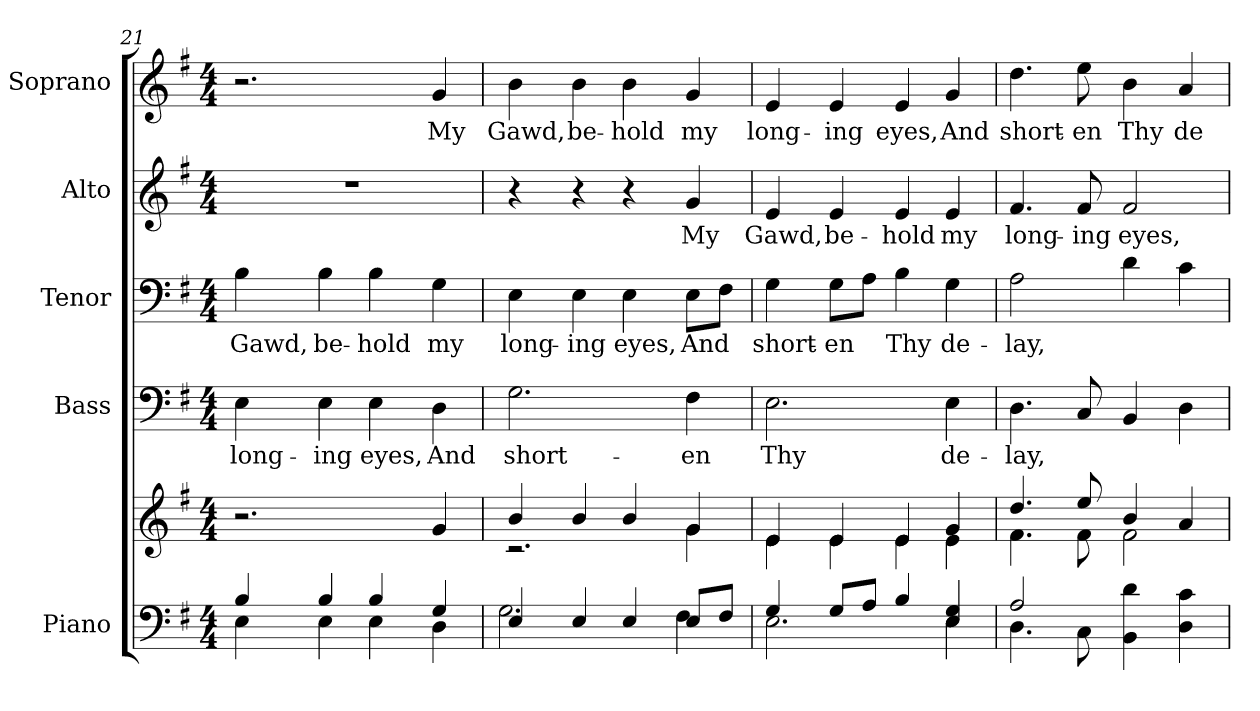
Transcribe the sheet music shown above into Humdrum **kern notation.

**kern	**kern	**kern	**text	**kern	**text	**kern	**text	**kern	**text
*part5	*part5	*part4	*part4	*part3	*part3	*part2	*part2	*part1	*part1
*staff6	*staff5	*staff4	*staff4	*staff3	*staff3	*staff2	*staff2	*staff1	*staff1
*I"Piano	*	*I"Bass	*	*I"Tenor	*	*I"Alto	*	*I"Soprano	*
*I'Pno.	*	*I'B.	*	*I'T.	*	*I'A.	*	*I'S.	*
*clefF4	*clefG2	*clefF4	*	*clefF4	*	*clefG2	*	*clefG2	*
*k[f#]	*k[f#]	*k[f#]	*	*k[f#]	*	*k[f#]	*	*k[f#]	*
*G:	*G:	*G:	*	*G:	*	*G:	*	*G:	*
*M4/4	*M4/4	*M4/4	*	*M4/4	*	*M4/4	*	*M4/4	*
=21	=21	=21	=21	=21	=21	=21	=21	=21	=21
*^	*	*	*	*	*	*	*	*	*
!	!	!	!	!LO:LY:b:color=#000000	!	!	!	!	!	!
!	!	!	!	!	!	!LO:LY:b:color=#000000	!	!	!	!
4Bi/	4Ei\	2.r	4Ei\	long-	4Bi\	Gawd,	1r	.	2.r	.
!	!	!	!	!LO:LY:b:color=#000000	!	!	!	!	!	!
!	!	!	!	!	!	!LO:LY:b:color=#000000	!	!	!	!
4Bi/	4Ei\	.	4Ei\	-ing	4Bi\	be-	.	.	.	.
!	!	!	!	!LO:LY:b:color=#000000	!	!	!	!	!	!
!	!	!	!	!	!	!LO:LY:b:color=#000000	!	!	!	!
4Bi/	4Ei\	.	4Ei\	eyes,	4Bi\	-hold	.	.	.	.
!	!	!	!	!LO:LY:b:color=#000000	!	!	!	!	!	!
!	!	!	!	!	!	!LO:LY:b:color=#000000	!	!	!	!
!	!	!	!	!	!	!	!	!	!	!LO:LY:b:color=#000000
4Gi/	4Di\	4gi/	4Di\	And	4Gi\	my	.	.	4gi/	My
!!LO:LB:g=z
=22	=22	=22	=22	=22	=22	=22	=22	=22	=22	=22
*	*	*^	*	*	*	*	*	*	*	*
!	!	!	!	!	!LO:LY:b:color=#000000	!	!	!	!	!	!
!	!	!	!	!	!	!	!LO:LY:b:color=#000000	!	!	!	!
!	!	!	!	!	!	!	!	!	!	!	!LO:LY:b:color=#000000
4Ei/	2.Gi\	4bi/	2.r	2.Gi\	short-	4Ei\	long-	4r	.	4bi\	Gawd,
!	!	!	!	!	!	!	!LO:LY:b:color=#000000	!	!	!	!
!	!	!	!	!	!	!	!	!	!	!	!LO:LY:b:color=#000000
4Ei/	.	4bi/	.	.	.	4Ei\	-ing	4r	.	4bi\	be-
!	!	!	!	!	!	!	!LO:LY:b:color=#000000	!	!	!	!
!	!	!	!	!	!	!	!	!	!	!	!LO:LY:b:color=#000000
4Ei/	.	4bi/	.	.	.	4Ei\	eyes,	4r	.	4bi\	-hold
!	!	!	!	!	!LO:LY:b:color=#000000	!	!	!	!	!	!
!	!	!	!	!	!	!	!LO:LY:b:color=#000000	!	!	!	!
!	!	!	!	!	!	!	!	!	!LO:LY:b:color=#000000	!	!
!	!	!	!	!	!	!	!	!	!	!	!LO:LY:b:color=#000000
8Ei/L	4F#i\	4gi/	4gi\	4F#i\	-en	8Ei\L	And	4gi/	My	4gi/	my
8F#i/J	.	.	.	.	.	8F#i\J	.	.	.	.	.
=23	=23	=23	=23	=23	=23	=23	=23	=23	=23	=23	=23
!	!	!	!	!	!LO:LY:b:color=#000000	!	!	!	!	!	!
!	!	!	!	!	!	!	!LO:LY:b:color=#000000	!	!	!	!
!	!	!	!	!	!	!	!	!	!LO:LY:b:color=#000000	!	!
!	!	!	!	!	!	!	!	!	!	!	!LO:LY:b:color=#000000
4Gi/	2.Ei\	4ei/	4ei\	2.Ei\	Thy	4Gi\	short-	4ei/	Gawd,	4ei/	long-
!	!	!	!	!	!	!	!LO:LY:b:color=#000000	!	!	!	!
!	!	!	!	!	!	!	!	!	!LO:LY:b:color=#000000	!	!
!	!	!	!	!	!	!	!	!	!	!	!LO:LY:b:color=#000000
8Gi/L	.	4ei/	4ei\	.	.	8Gi\L	-en	4ei/	be-	4ei/	-ing
8Ai/J	.	.	.	.	.	8Ai\J	.	.	.	.	.
!	!	!	!	!	!	!	!LO:LY:b:color=#000000	!	!	!	!
!	!	!	!	!	!	!	!	!	!LO:LY:b:color=#000000	!	!
!	!	!	!	!	!	!	!	!	!	!	!LO:LY:b:color=#000000
4Bi/	.	4ei/	4ei\	.	.	4Bi\	Thy	4ei/	-hold	4ei/	eyes,
!	!	!	!	!	!LO:LY:b:color=#000000	!	!	!	!	!	!
!	!	!	!	!	!	!	!LO:LY:b:color=#000000	!	!	!	!
!	!	!	!	!	!	!	!	!	!LO:LY:b:color=#000000	!	!
!	!	!	!	!	!	!	!	!	!	!	!LO:LY:b:color=#000000
4Ei/ 4Gi	4Ei\	4gi/	4ei\	4Ei\	de-	4Gi\	de-	4ei/	my	4gi/	And
=24	=24	=24	=24	=24	=24	=24	=24	=24	=24	=24	=24
!	!	!	!	!	!LO:LY:b:color=#000000	!	!	!	!	!	!
!	!	!	!	!	!	!	!LO:LY:b:color=#000000	!	!	!	!
!	!	!	!	!	!	!	!	!	!LO:LY:b:color=#000000	!	!
!	!	!	!	!	!	!	!	!	!	!	!LO:LY:b:color=#000000
2Ai/	4.Di\	4.ddi/	4.f#i\	4.Di\	-lay,	2Ai\	-lay,	4.f#i/	long-	4.ddi\	short-
!	!	!	!	!	!	!	!	!	!LO:LY:b:color=#000000	!	!
!	!	!	!	!	!	!	!	!	!	!	!LO:LY:b:color=#000000
.	8Ci\	8eei/	8f#i\	8Ci/	.	.	.	8f#i/	-ing	8eei\	-en
!	!	!	!	!	!	!	!	!	!LO:LY:b:color=#000000	!	!
!	!	!	!	!	!	!	!	!	!	!	!LO:LY:b:color=#000000
4BBi\ 4di	2ryy	4bi/	2f#i\	4BBi/	.	4di\	.	2f#i/	eyes,	4bi\	Thy
!	!	!	!	!	!	!	!	!	!	!	!LO:LY:b:color=#000000
4Di\ 4ci	.	4ai/	.	4Di\	.	4ci\	.	.	.	4ai/	de-
*v	*v	*	*	*	*	*	*	*	*	*	*
*	*v	*v	*	*	*	*	*	*	*	*
=	=	=	=	=	=	=	=	=	=
*-	*-	*-	*-	*-	*-	*-	*-	*-	*-
